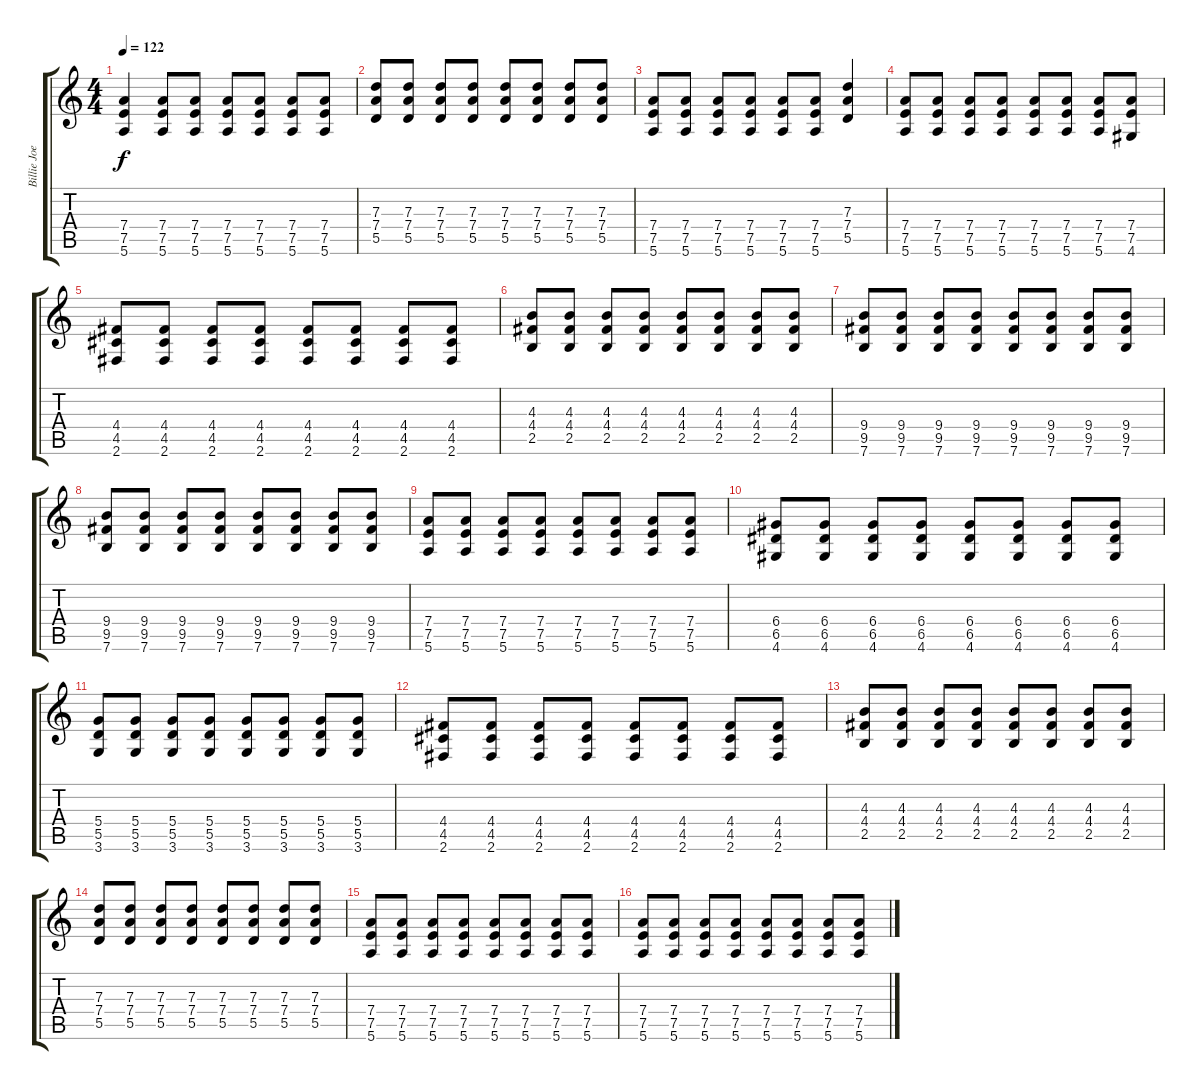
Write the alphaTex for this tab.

\track ("Billie Joe (Guitar)" "Billie Joe") {instrument overdrivenguitar}
\staff {score tabs}
\tuning (E4 B3 G3 D3 A2 E2) {hide}
\ts (4 4)
\tempo 122
\clef g2
\ks c
(7.4 7.5 5.6).4{dy f} (7.4 7.5 5.6).8 (7.4 7.5 5.6).8 (7.4 7.5 5.6).8 (7.4 7.5 5.6).8 (7.4 7.5 5.6).8 (7.4 7.5 5.6).8 |
(7.3 7.4 5.5).8 (7.3 7.4 5.5).8 (7.3 7.4 5.5).8 (7.3 7.4 5.5).8 (7.3 7.4 5.5).8 (7.3 7.4 5.5).8 (7.3 7.4 5.5).8 (7.3 7.4 5.5).8 |
(7.4 7.5 5.6).8 (7.4 7.5 5.6).8 (7.4 7.5 5.6).8 (7.4 7.5 5.6).8 (7.4 7.5 5.6).8 (7.4 7.5 5.6).8 (7.3 7.4 5.5).4 |
(7.4 7.5 5.6).8 (7.4 7.5 5.6).8 (7.4 7.5 5.6).8 (7.4 7.5 5.6).8 (7.4 7.5 5.6).8 (7.4 7.5 5.6).8 (7.4 7.5 5.6).8 (7.4 7.5 4.6).8 |
(4.4 4.5 2.6).8 (4.4 4.5 2.6).8 (4.4 4.5 2.6).8 (4.4 4.5 2.6).8 (4.4 4.5 2.6).8 (4.4 4.5 2.6).8 (4.4 4.5 2.6).8 (4.4 4.5 2.6).8 |
(4.3 4.4 2.5).8 (4.3 4.4 2.5).8 (4.3 4.4 2.5).8 (4.3 4.4 2.5).8 (4.3 4.4 2.5).8 (4.3 4.4 2.5).8 (4.3 4.4 2.5).8 (4.3 4.4 2.5).8 |
(9.4 9.5 7.6).8 (9.4 9.5 7.6).8 (9.4 9.5 7.6).8 (9.4 9.5 7.6).8 (9.4 9.5 7.6).8 (9.4 9.5 7.6).8 (9.4 9.5 7.6).8 (9.4 9.5 7.6).8 |
(9.4 9.5 7.6).8 (9.4 9.5 7.6).8 (9.4 9.5 7.6).8 (9.4 9.5 7.6).8 (9.4 9.5 7.6).8 (9.4 9.5 7.6).8 (9.4 9.5 7.6).8 (9.4 9.5 7.6).8 |
(7.4 7.5 5.6).8 (7.4 7.5 5.6).8 (7.4 7.5 5.6).8 (7.4 7.5 5.6).8 (7.4 7.5 5.6).8 (7.4 7.5 5.6).8 (7.4 7.5 5.6).8 (7.4 7.5 5.6).8 |
(6.4 6.5 4.6).8 (6.4 6.5 4.6).8 (6.4 6.5 4.6).8 (6.4 6.5 4.6).8 (6.4 6.5 4.6).8 (6.4 6.5 4.6).8 (6.4 6.5 4.6).8 (6.4 6.5 4.6).8 |
(5.4 5.5 3.6).8 (5.4 5.5 3.6).8 (5.4 5.5 3.6).8 (5.4 5.5 3.6).8 (5.4 5.5 3.6).8 (5.4 5.5 3.6).8 (5.4 5.5 3.6).8 (5.4 5.5 3.6).8 |
(4.4 4.5 2.6).8 (4.4 4.5 2.6).8 (4.4 4.5 2.6).8 (4.4 4.5 2.6).8 (4.4 4.5 2.6).8 (4.4 4.5 2.6).8 (4.4 4.5 2.6).8 (4.4 4.5 2.6).8 |
(4.3 4.4 2.5).8 (4.3 4.4 2.5).8 (4.3 4.4 2.5).8 (4.3 4.4 2.5).8 (4.3 4.4 2.5).8 (4.3 4.4 2.5).8 (4.3 4.4 2.5).8 (4.3 4.4 2.5).8 |
(7.3 7.4 5.5).8 (7.3 7.4 5.5).8 (7.3 7.4 5.5).8 (7.3 7.4 5.5).8 (7.3 7.4 5.5).8 (7.3 7.4 5.5).8 (7.3 7.4 5.5).8 (7.3 7.4 5.5).8 |
(7.4 7.5 5.6).8 (7.4 7.5 5.6).8 (7.4 7.5 5.6).8 (7.4 7.5 5.6).8 (7.4 7.5 5.6).8 (7.4 7.5 5.6).8 (7.4 7.5 5.6).8 (7.4 7.5 5.6).8 |
(7.4 7.5 5.6).8 (7.4 7.5 5.6).8 (7.4 7.5 5.6).8 (7.4 7.5 5.6).8 (7.4 7.5 5.6).8 (7.4 7.5 5.6).8 (7.4 7.5 5.6).8 (7.4 7.5 5.6).8
